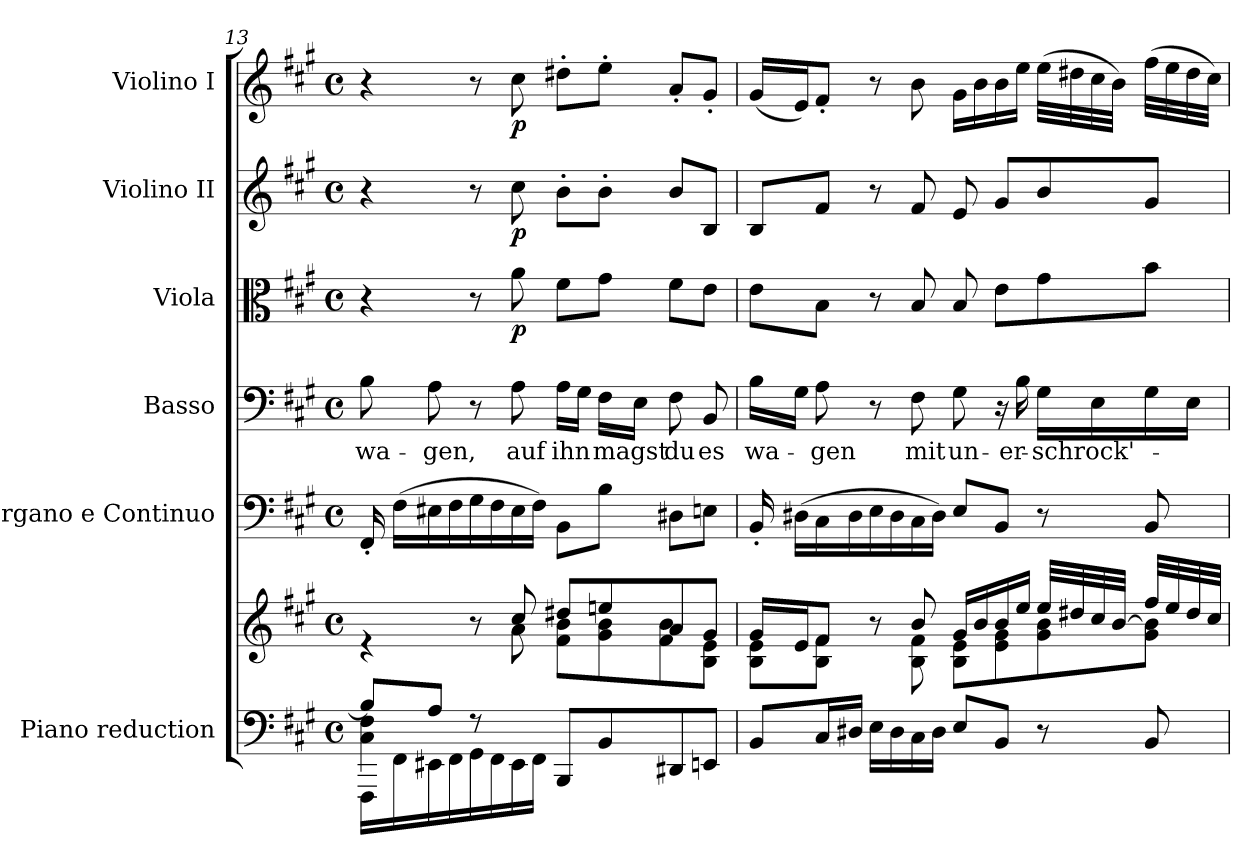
**kern	**kern	**kern	**kern	**text	**kern	**dynam	**kern	**dynam	**kern	**dynam
*part6	*part6	*part5	*part4	*part4	*part3	*part3	*part2	*part2	*part1	*part1
*staff7	*staff6	*staff5	*staff4	*staff4	*staff3	*staff3	*staff2	*staff2	*staff1	*staff1
*I"Piano reduction	*	*I"Organo e Continuo	*I"Basso	*	*I"Viola	*	*I"Violino II	*	*I"Violino I	*
*I'Pno	*	*	*	*	*I'Vla	*	*I'Vln	*	*I'Vln	*
!!LO:LB:g=z
*clefF4	*clefG2	*clefF4	*clefF4	*	*clefC3	*	*clefG2	*	*clefG2	*
*k[f#c#g#]	*k[f#c#g#]	*k[f#c#g#]	*k[f#c#g#]	*	*k[f#c#g#]	*	*k[f#c#g#]	*	*k[f#c#g#]	*
*M4/4	*M4/4	*M4/4	*M4/4	*	*M4/4	*	*M4/4	*	*M4/4	*
*met(c)	*met(c)	*met(c)	*met(c)	*	*met(c)	*	*met(c)	*	*met(c)	*
=13	=13	=13	=13	=13	=13	=13	=13	=13	=13	=13
*^	*^	*	*	*	*	*	*	*	*	*
*	*^	*	*	*	*	*	*	*	*	*	*	*
!	!	!	!	!	!	!	!LO:LY:b	!	!	!	!	!	!
8B/L]	4C#\ 4F#\	16FFF#\LL	4re	4ryy	16FF#'/	8B\	wa-	4r	.	4r	.	4r	.
.	.	16FF#\	.	.	(>16F#\LL	.	.	.	.	.	.	.	.
!	!	!	!	!	!	!	!LO:LY:b	!	!	!	!	!	!
8A/J	.	16EE#X\	.	.	16E#X\	8A\	-gen,	.	.	.	.	.	.
.	.	16FF#\	.	.	16F#\	.	.	.	.	.	.	.	.
2.ryy	8r	16GG#\	8r	8ryy	16G#\	8r	.	8r	.	8r	.	8r	.
.	.	16FF#\	.	.	16F#\	.	.	.	.	.	.	.	.
!	!	!	!	!	!	!	!LO:LY:b	!	!LO:DY:b	!	!LO:DY:b	!	!LO:DY:b
.	8ryy	16EE#\	8cc#/	8a\	16E#\	8A\	auf	8a\	p	8cc#\	p	8cc#\	p
.	.	16FF#\JJ	.	.	16F#\JJ)	.	.	.	.	.	.	.	.
!	!	!	!	!	!	!	!LO:LY:b	!	!	!	!	!	!
.	8BBB/L	2ryy	8dd#X/L	8f#\ 8b\L	8BB\L	16A\LL	ihn	8f#\L	.	8b'\L	.	8dd#X'\L	.
.	.	.	.	.	.	16G#\JJ	.	.	.	.	.	.	.
!	!	!	!	!	!	!	!LO:LY:b	!	!	!	!	!	!
.	8BB/	.	8een/	8g#\ 8b\	8B\J	16F#\LL	magst	8g#\J	.	8b'\J	.	8ee'\J	.
.	.	.	.	.	.	16E\JJ	.	.	.	.	.	.	.
!	!	!	!	!	!	!	!LO:LY:b	!	!	!	!	!	!
.	8DD#X/	.	8a/	8f#\ 8b\	8D#X\L	8F#\	du	8f#\L	.	8b/L	.	8a'/L	.
!	!	!	!	!	!	!	!LO:LY:b	!	!	!	!	!	!
.	8EEn/J	.	8g#/J	8B\ 8e\J	8En\J	8BB/	es	8e\J	.	8B/J	.	8g#'/J	.
*	*v	*v	*	*	*	*	*	*	*	*	*	*	*
=14	=14	=14	=14	=14	=14	=14	=14	=14	=14	=14	=14	=14
!	!	!	!	!	!	!LO:LY:b	!	!	!	!	!	!
*v	*v	*	*	*	*	*	*	*	*	*	*	*
8BB/L	16g#/LL	8B\ 8e\L	16BB'/	16B\LL	wa-	8e\L	.	8B/L	.	(<16g#/LL	.
.	16e/J	.	(>16D#X\LL	16G#\JJ	.	.	.	.	.	16e/J)	.
!	!	!	!	!	!LO:LY:b	!	!	!	!	!	!
16C#/L	8f#/J	8B\ 8f#\J	16C#\	8A\	-gen	8B\J	.	8f#/J	.	8f#'/J	.
16D#X/JJ	.	.	16D#\	.	.	.	.	.	.	.	.
16E\LL	8r	8ryy	16E\	8r	.	8r	.	8r	.	8r	.
16D#\	.	.	16D#\	.	.	.	.	.	.	.	.
!	!	!	!	!	!LO:LY:b	!	!	!	!	!	!
16C#\	8b/	8B\ 8f#\	16C#\	8F#\	mit	8B/	.	8f#/	.	8b\	.
16D#\JJ	.	.	16D#\JJ)	.	.	.	.	.	.	.	.
!	!	!	!	!	!LO:LY:b	!	!	!	!	!	!
8E/L	16g#/LL	8B\ 8e\L	8E/L	8G#\	un-	8B/	.	8e/	.	16g#\LL	.
.	16b/	.	.	.	.	.	.	.	.	16b\	.
8BB/J	16b/	8e\ 8g#\	8BB/J	16r	.	8e\L	.	8g#/L	.	16b\	.
!	!	!	!	!	!LO:LY:b	!	!	!	!	!	!
.	16ee/JJ	.	.	16B\	-er-	.	.	.	.	16ee\JJ	.
!	!	!	!	!	!LO:LY:b	!	!	!	!	!	!
8r	32ee/LLL	8g#\ 8b\	8r	16G#\LL	-schrock'-	8g#\	.	8b/	.	(>32ee\LLL	.
.	32dd#X/	.	.	.	.	.	.	.	.	32dd#X\	.
.	32cc#/	.	.	16E\	.	.	.	.	.	32cc#\	.
.	[32b/JJJ	.	.	.	.	.	.	.	.	32b\JJJ)	.
8BB/	32ff#/LLL	8g#\ 8b\]J	8BB/	16G#\	.	8b\J	.	8g#/J	.	(>32ff#\LLL	.
.	32ee/	.	.	.	.	.	.	.	.	32ee\	.
.	32dd#/	.	.	16E\JJ	.	.	.	.	.	32dd#\	.
.	32cc#/JJJ	.	.	.	.	.	.	.	.	32cc#\JJJ)	.
*	*v	*v	*	*	*	*	*	*	*	*	*
=	=	=	=	=	=	=	=	=	=	=
*-	*-	*-	*-	*-	*-	*-	*-	*-	*-	*-
